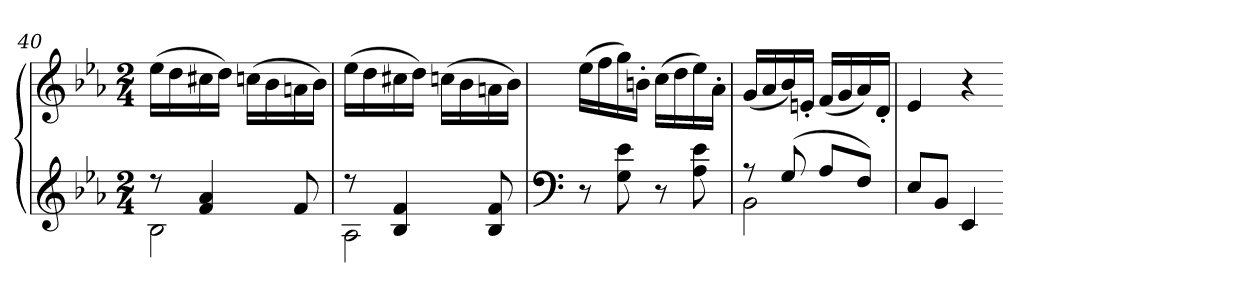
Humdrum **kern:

**kern	**kern
*part1	*part1
*staff2	*staff1
*clefG2	*clefG2
*k[b-e-a-]	*k[b-e-a-]
*E-:	*E-:
*M2/4	*M2/4
=40	=40
*^	*
8r	2B-	(16ee-LL
.	.	16dd
4f 4a-	.	16cc#X
.	.	16ddJJ)
.	.	(16ccnLL
.	.	16b-
8f	.	16an
.	.	16b-JJ)
=41	=41	=41
8r	2A-	(16ee-LL
.	.	16dd
4B- 4f	.	16cc#X
.	.	16ddJJ)
.	.	(16ccnLL
.	.	16b-
8B- 8f	.	16an
.	.	16b-JJ)
*v	*v	*
=42	=42
*clefF4	*
8r	(16ee-LL
.	16ff
8G 8e-	16gg)
.	16bn'JJ
8r	(16ccLL
.	16dd
8A- 8e-	16ee-)
.	16a-'JJ
=43	=43
*^	*
8r	2BB-	(16gLL
.	.	16a-
(8G	.	16b-)
.	.	16en'JJ
8A-L	.	(16fLL
.	.	16g
8FJ)	.	16a-)
.	.	16d'JJ
*v	*v	*
=44	=44
8E-L	4e-
8BB-J	.
4EE-	4r
=-	=-
*-	*-
